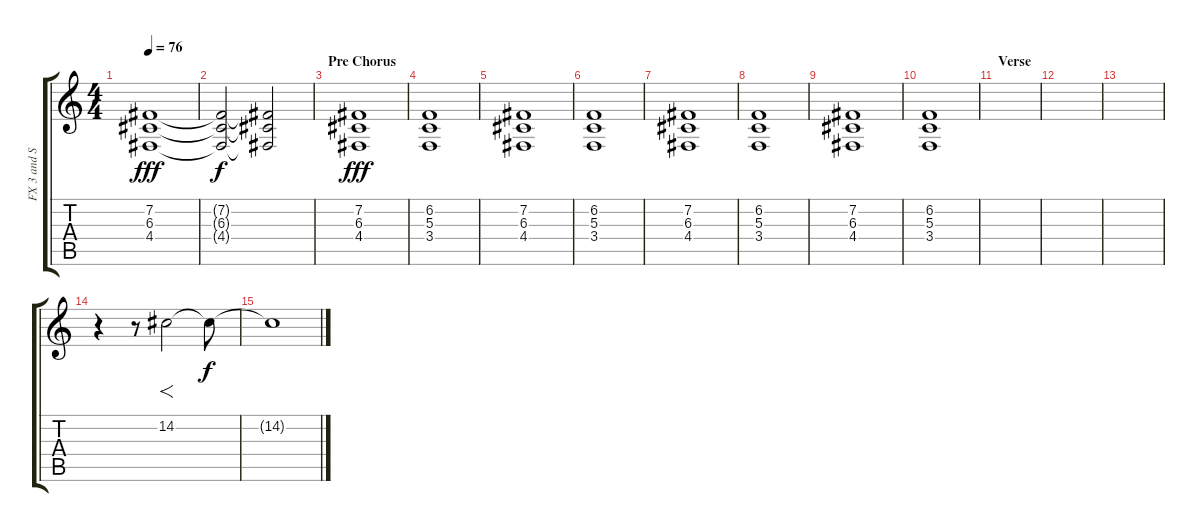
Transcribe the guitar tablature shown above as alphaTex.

\track ("FX 3 and Strings 1" "FX 3 and S") {instrument glockenspiel}
\staff {score tabs}
\tuning (E4 B3 G3 D3 A2 E2) {hide}
\ts (4 4)
\tempo 76
\clef g2
\ks c
(7.2 6.3 4.4).1{dy fff volume 2} |
(7.2{t} 6.3{t} 4.4{t}).2{dy f} (7.2{t} 6.3{t} 4.4{t}).2{volume 5} |
\section ("" "Pre Chorus")
(7.2 6.3 4.4).1{dy fff} |
(6.2 5.3 3.4).1 |
(7.2 6.3 4.4).1 |
(6.2 5.3 3.4).1 |
(7.2 6.3 4.4).1 |
(6.2 5.3 3.4).1 |
(7.2 6.3 4.4).1 |
(6.2 5.3 3.4).1 |
\section ("" "Verse")
|
|
|
r.4 r.8 14.2.2{f volume 0} 14.2{t}.8{dy f} |
14.2{t}.1
